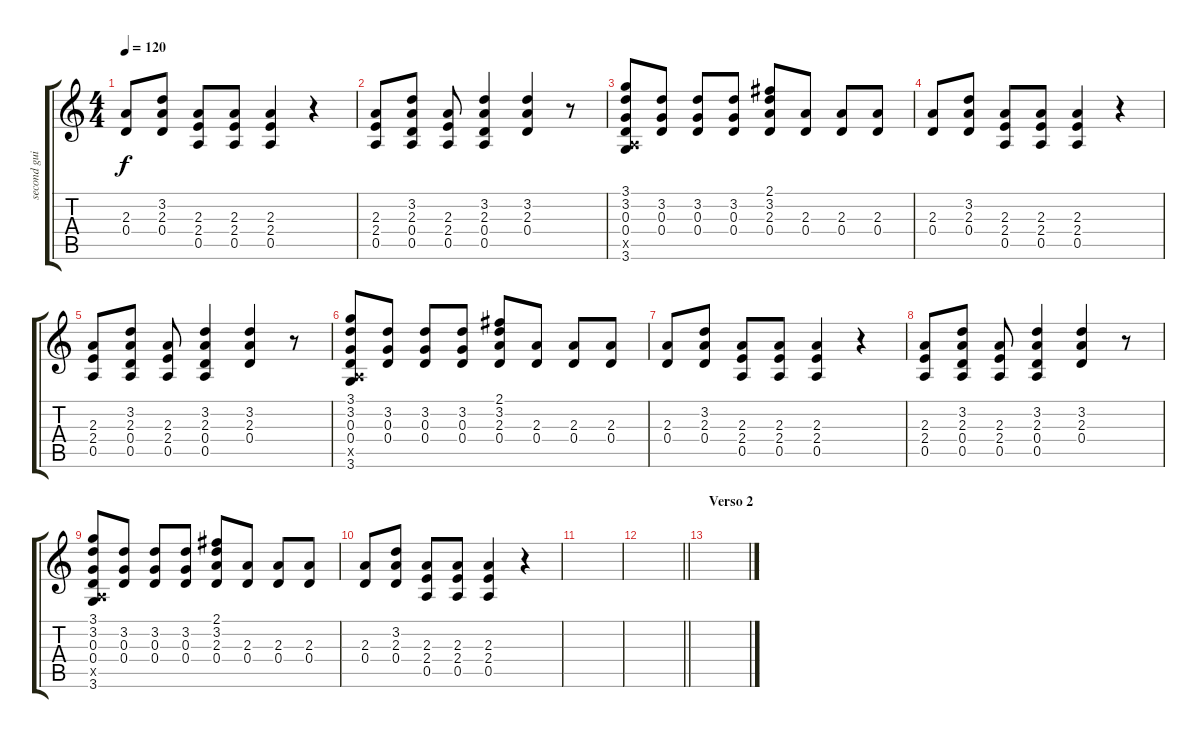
\track ("second guitar (Malcom Young)" "second gui") {instrument distortionguitar}
\staff {score tabs}
\tuning (E4 B3 G3 D3 A2 E2) {hide}
\ts (4 4)
\tempo 120
\clef g2
\ks c
(2.3 0.4).8{dy f} (3.2 2.3 0.4).8 (2.3 2.4 0.5).8 (2.3 2.4 0.5).8 (2.3 2.4 0.5).4 r.4 |
(2.3 2.4 0.5).8 (3.2 2.3 0.4 0.5).8 (2.3 2.4 0.5).8 (3.2 2.3 0.4 0.5).4 (3.2 2.3 0.4).4 r.8 |
(3.1 3.2 0.3 0.4 0.5{x} 3.6).8 (3.2 0.3 0.4).8 (3.2 0.3 0.4).8 (3.2 0.3 0.4).8 (2.1 3.2 2.3 0.4).8 (2.3 0.4).8 (2.3 0.4).8 (2.3 0.4).8 |
(2.3 0.4).8 (3.2 2.3 0.4).8 (2.3 2.4 0.5).8 (2.3 2.4 0.5).8 (2.3 2.4 0.5).4 r.4 |
(2.3 2.4 0.5).8 (3.2 2.3 0.4 0.5).8 (2.3 2.4 0.5).8 (3.2 2.3 0.4 0.5).4 (3.2 2.3 0.4).4 r.8 |
(3.1 3.2 0.3 0.4 0.5{x} 3.6).8 (3.2 0.3 0.4).8 (3.2 0.3 0.4).8 (3.2 0.3 0.4).8 (2.1 3.2 2.3 0.4).8 (2.3 0.4).8 (2.3 0.4).8 (2.3 0.4).8 |
(2.3 0.4).8 (3.2 2.3 0.4).8 (2.3 2.4 0.5).8 (2.3 2.4 0.5).8 (2.3 2.4 0.5).4 r.4 |
(2.3 2.4 0.5).8 (3.2 2.3 0.4 0.5).8 (2.3 2.4 0.5).8 (3.2 2.3 0.4 0.5).4 (3.2 2.3 0.4).4 r.8 |
(3.1 3.2 0.3 0.4 0.5{x} 3.6).8 (3.2 0.3 0.4).8 (3.2 0.3 0.4).8 (3.2 0.3 0.4).8 (2.1 3.2 2.3 0.4).8 (2.3 0.4).8 (2.3 0.4).8 (2.3 0.4).8 |
(2.3 0.4).8 (3.2 2.3 0.4).8 (2.3 2.4 0.5).8 (2.3 2.4 0.5).8 (2.3 2.4 0.5).4 r.4 |
|
\barLineRight lightlight
|
\section ("" "Verso 2")
